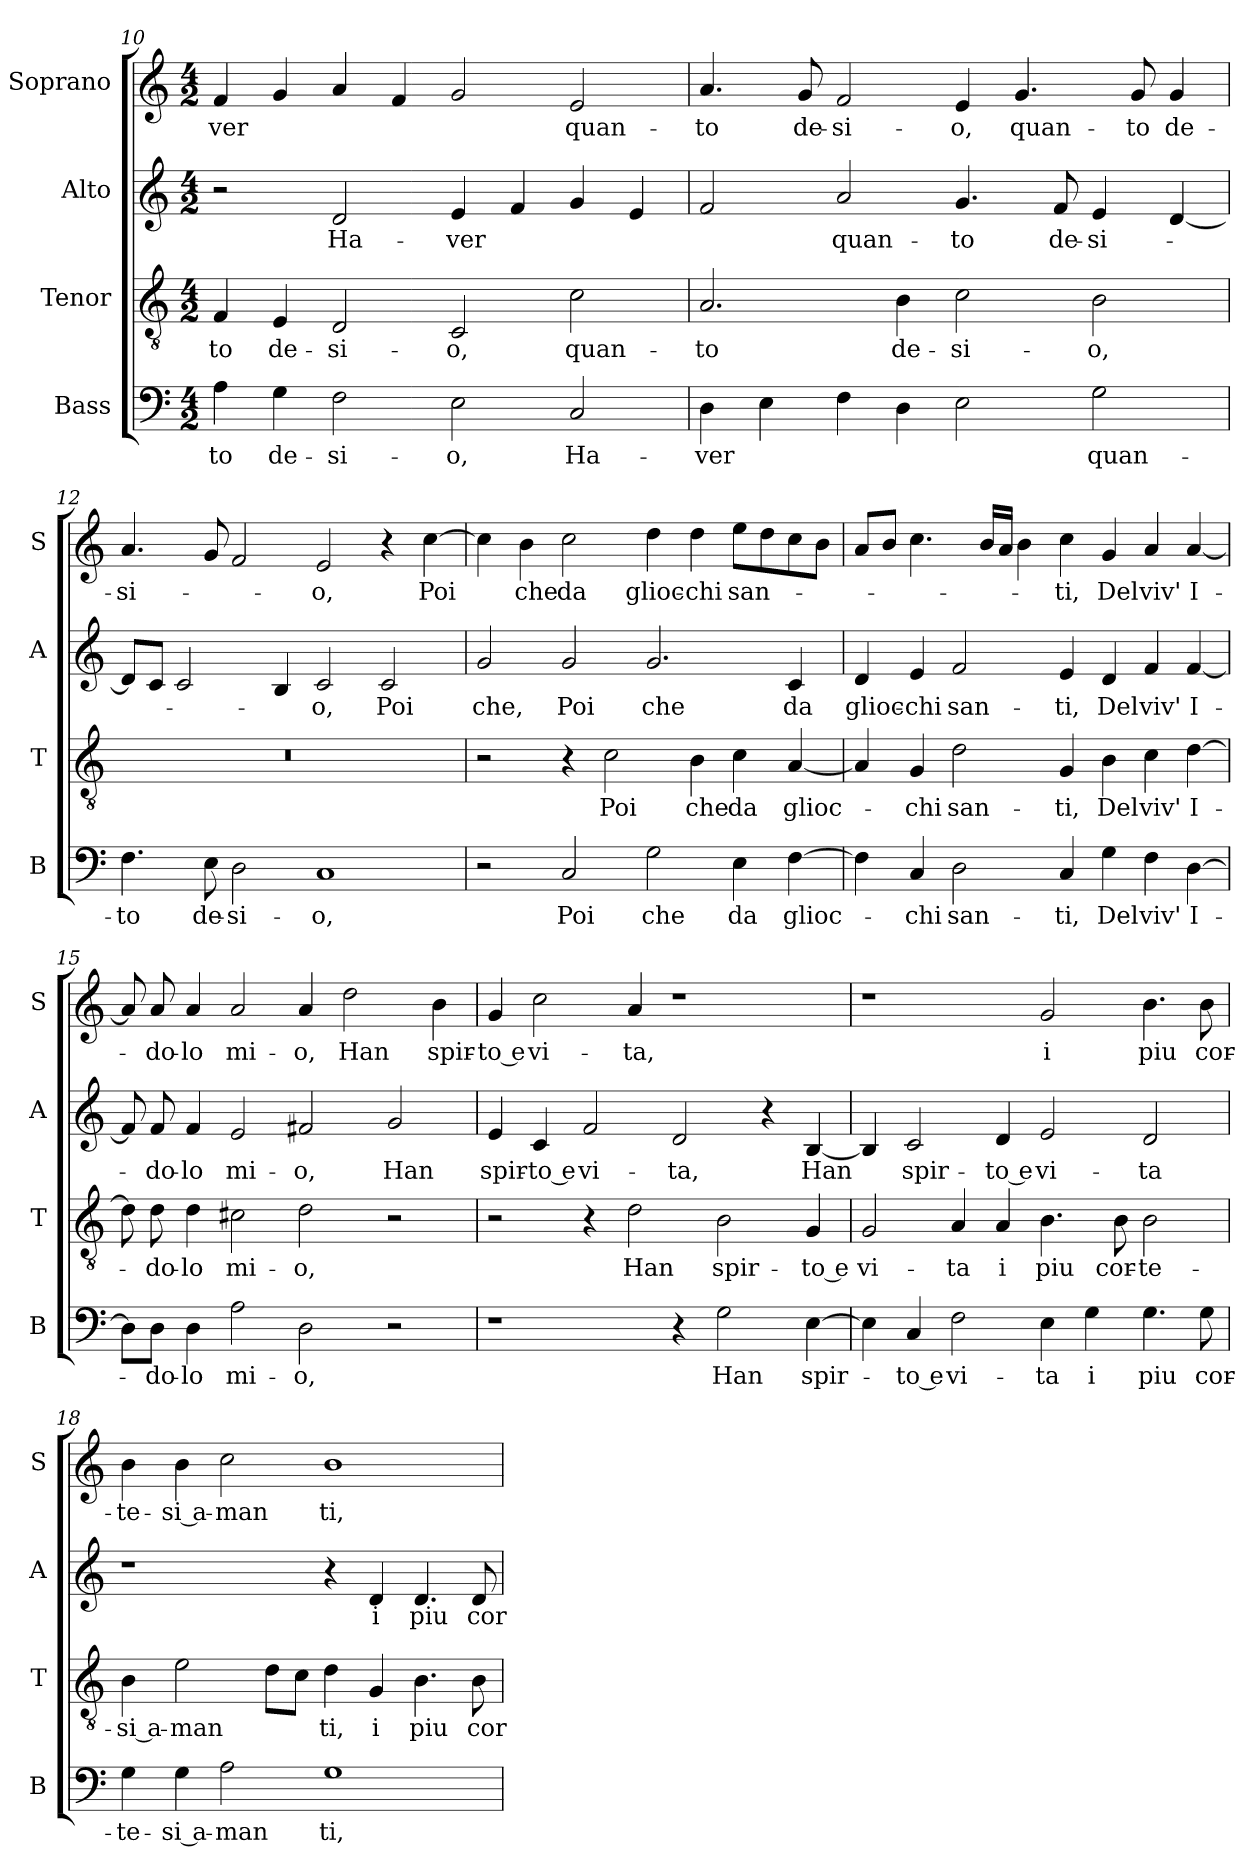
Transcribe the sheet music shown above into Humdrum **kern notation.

**kern	**text	**kern	**text	**kern	**text	**kern	**text
*part4	*part4	*part3	*part3	*part2	*part2	*part1	*part1
*staff4	*staff4	*staff3	*staff3	*staff2	*staff2	*staff1	*staff1
*I"Bass	*	*I"Tenor	*	*I"Alto	*	*I"Soprano	*
*I'B	*	*I'T	*	*I'A	*	*I'S	*
*clefF4	*	*clefGv2	*	*clefG2	*	*clefG2	*
*k[]	*	*k[]	*	*k[]	*	*k[]	*
*C:	*	*C:	*	*C:	*	*C:	*
*M4/2	*	*M4/2	*	*M4/2	*	*M4/2	*
=10	=10	=10	=10	=10	=10	=10	=10
!	!LO:LY:b	!	!LO:LY:b	!	!	!	!LO:LY:b
4A\	-to	4F/	-to	2r	.	4f/	-ver
!	!LO:LY:b	!	!LO:LY:b	!	!	!	!
4G\	de-	4E/	de-	.	.	4g/	.
!	!LO:LY:b	!	!LO:LY:b	!	!LO:LY:b	!	!
2F\	-si-	2D/	-si-	2d/	Ha-	4a/	.
.	.	.	.	.	.	4f/	.
!	!LO:LY:b	!	!LO:LY:b	!	!LO:LY:b	!	!
2E\	-o,	2C/	-o,	4e/	-ver	2g/	.
.	.	.	.	4f/	.	.	.
!	!LO:LY:b	!	!LO:LY:b	!	!	!	!LO:LY:b
2C/	Ha-	2c\	quan-	4g/	.	2e/	quan-
.	.	.	.	4e/	.	.	.
=11	=11	=11	=11	=11	=11	=11	=11
!	!LO:LY:b	!	!LO:LY:b	!	!	!	!LO:LY:b
4D\	-ver	2.A/	-to	2f/	.	4.a/	-to
4E\	.	.	.	.	.	.	.
!	!	!	!	!	!	!	!LO:LY:b
.	.	.	.	.	.	8g/	de-
!	!	!	!	!	!LO:LY:b	!	!LO:LY:b
4F\	.	.	.	2a/	quan-	2f/	-si-
!	!	!	!LO:LY:b	!	!	!	!
4D\	.	4B\	de-	.	.	.	.
!	!	!	!LO:LY:b	!	!LO:LY:b	!	!LO:LY:b
2E\	.	2c\	-si-	4.g/	-to	4e/	-o,
!	!	!	!	!	!	!	!LO:LY:b
.	.	.	.	.	.	4.g/	quan-
!	!	!	!	!	!LO:LY:b	!	!
.	.	.	.	8f/	de-	.	.
!	!LO:LY:b	!	!LO:LY:b	!	!LO:LY:b	!	!
2G\	quan-	2B\	-o,	4e/	-si-	.	.
!	!	!	!	!	!	!	!LO:LY:b
.	.	.	.	.	.	8g/	-to
!	!	!	!	!	!	!	!LO:LY:b
.	.	.	.	[4d/	.	4g/	de-
!!LO:PB:g=z
=12	=12	=12	=12	=12	=12	=12	=12
!	!LO:LY:b	!	!	!	!	!	!LO:LY:b
4.F\	-to	0r	.	8d/L]	.	4.a/	-si-
.	.	.	.	8c/J	.	.	.
.	.	.	.	2c/	.	.	.
!	!LO:LY:b	!	!	!	!	!	!
8E\	de-	.	.	.	.	8g/	.
!	!LO:LY:b	!	!	!	!	!	!
2D\	-si-	.	.	.	.	2f/	.
.	.	.	.	4B/	.	.	.
!	!LO:LY:b	!	!	!	!LO:LY:b	!	!LO:LY:b
1C	-o,	.	.	2c/	-o,	2e/	-o,
!	!	!	!	!	!LO:LY:b	!	!
.	.	.	.	2c/	Poi	4r	.
!	!	!	!	!	!	!	!LO:LY:b
.	.	.	.	.	.	[4cc\	Poi
=13	=13	=13	=13	=13	=13	=13	=13
!	!	!	!	!	!LO:LY:b	!	!
2r	.	2r	.	2g/	che,	4cc\]	.
!	!	!	!	!	!	!	!LO:LY:b
.	.	.	.	.	.	4b\	che
!	!LO:LY:b	!	!	!	!LO:LY:b	!	!LO:LY:b
2C/	Poi	4r	.	2g/	Poi	2cc\	da
!	!	!	!LO:LY:b	!	!	!	!
.	.	2c\	Poi	.	.	.	.
!	!LO:LY:b	!	!	!	!LO:LY:b	!	!LO:LY:b
2G\	che	.	.	2.g/	che	4dd\	glioc-
!	!	!	!LO:LY:b	!	!	!	!LO:LY:b
.	.	4B\	che	.	.	4dd\	-chi
!	!LO:LY:b	!	!LO:LY:b	!	!	!	!LO:LY:b
4E\	da	4c\	da	.	.	8ee\L	san-
.	.	.	.	.	.	8dd\	.
!	!LO:LY:b	!	!LO:LY:b	!	!LO:LY:b	!	!
[4F\	glioc-	[4A/	glioc-	4c/	da	8cc\	.
.	.	.	.	.	.	8b\J	.
=14	=14	=14	=14	=14	=14	=14	=14
!	!	!	!	!	!LO:LY:b	!	!
4F\]	.	4A/]	.	4d/	glioc-	8a/L	.
.	.	.	.	.	.	8b/J	.
!	!LO:LY:b	!	!LO:LY:b	!	!LO:LY:b	!	!
4C/	-chi	4G/	-chi	4e/	-chi	4.cc\	.
!	!LO:LY:b	!	!LO:LY:b	!	!LO:LY:b	!	!
2D\	san-	2d\	san-	2f/	san-	.	.
.	.	.	.	.	.	16b/LL	.
.	.	.	.	.	.	16a/JJ	.
.	.	.	.	.	.	4b\	.
!	!LO:LY:b	!	!LO:LY:b	!	!LO:LY:b	!	!LO:LY:b
4C/	-ti,	4G/	-ti,	4e/	-ti,	4cc\	-ti,
!	!LO:LY:b	!	!LO:LY:b	!	!LO:LY:b	!	!LO:LY:b
4G\	Del	4B\	Del	4d/	Del	4g/	Del
!	!LO:LY:b	!	!LO:LY:b	!	!LO:LY:b	!	!LO:LY:b
4F\	viv'	4c\	viv'	4f/	viv'	4a/	viv'
!	!LO:LY:b	!	!LO:LY:b	!	!LO:LY:b	!	!LO:LY:b
[4D\	I-	[4d\	I-	[4f/	I-	[4a/	I-
!!LO:LB:g=z
=15	=15	=15	=15	=15	=15	=15	=15
8D\L]	.	8d\]	.	8f/]	.	8a/]	.
!	!LO:LY:b	!	!LO:LY:b	!	!LO:LY:b	!	!LO:LY:b
8D\J	-do-	8d\	-do-	8f/	-do-	8a/	-do-
!	!LO:LY:b	!	!LO:LY:b	!	!LO:LY:b	!	!LO:LY:b
4D\	-lo	4d\	-lo	4f/	-lo	4a/	-lo
!	!LO:LY:b	!	!LO:LY:b	!	!LO:LY:b	!	!LO:LY:b
2A\	mi-	2c#X\	mi-	2e/	mi-	2a/	mi-
!	!LO:LY:b	!	!LO:LY:b	!	!LO:LY:b	!	!LO:LY:b
2D\	-o,	2d\	-o,	2f#X/	-o,	4a/	-o,
!	!	!	!	!	!	!	!LO:LY:b
.	.	.	.	.	.	2dd\	Han
!	!	!	!	!	!LO:LY:b	!	!
2r	.	2r	.	2g/	Han	.	.
!	!	!	!	!	!	!	!LO:LY:b
.	.	.	.	.	.	4b\	spir-
=16	=16	=16	=16	=16	=16	=16	=16
!	!	!	!	!	!LO:LY:b	!	!LO:LY:b
1r	.	2r	.	4e/	spir-	4g/	-to e
!	!	!	!	!	!LO:LY:b	!	!LO:LY:b
.	.	.	.	4c/	-to e	2cc\	vi-
!	!	!	!	!	!LO:LY:b	!	!
.	.	4r	.	2f/	vi-	.	.
!	!	!	!LO:LY:b	!	!	!	!LO:LY:b
.	.	2d\	Han	.	.	4a/	-ta,
!	!	!	!	!	!LO:LY:b	!	!
4r	.	.	.	2d/	-ta,	1r	.
!	!LO:LY:b	!	!LO:LY:b	!	!	!	!
2G\	Han	2B\	spir-	.	.	.	.
.	.	.	.	4r	.	.	.
!	!LO:LY:b	!	!LO:LY:b	!	!LO:LY:b	!	!
[4E\	spir-	4G/	-to e	[4B/	Han	.	.
=17	=17	=17	=17	=17	=17	=17	=17
!	!	!	!LO:LY:b	!	!	!	!
4E\]	.	2G/	vi-	4B/]	.	1r	.
!	!LO:LY:b	!	!	!	!LO:LY:b	!	!
4C/	-to e	.	.	2c/	spir-	.	.
!	!LO:LY:b	!	!LO:LY:b	!	!	!	!
2F\	vi-	4A/	-ta	.	.	.	.
!	!	!	!LO:LY:b	!	!LO:LY:b	!	!
.	.	4A/	i	4d/	-to e	.	.
!	!LO:LY:b	!	!LO:LY:b	!	!LO:LY:b	!	!LO:LY:b
4E\	-ta	4.B\	piu	2e/	vi-	2g/	i
!	!LO:LY:b	!	!	!	!	!	!
4G\	i	.	.	.	.	.	.
!	!	!	!LO:LY:b	!	!	!	!
.	.	8B\	cor-	.	.	.	.
!	!LO:LY:b	!	!LO:LY:b	!	!LO:LY:b	!	!LO:LY:b
4.G\	piu	2B\	-te-	2d/	-ta	4.b\	piu
!	!LO:LY:b	!	!	!	!	!	!LO:LY:b
8G\	cor-	.	.	.	.	8b\	cor-
!!LO:LB:g=z
=18	=18	=18	=18	=18	=18	=18	=18
!	!LO:LY:b	!	!LO:LY:b	!	!	!	!LO:LY:b
4G\	-te-	4B\	-si a-	1r	.	4b\	-te-
!	!LO:LY:b	!	!LO:LY:b	!	!	!	!LO:LY:b
4G\	-si a-	2e\	-man	.	.	4b\	-si a-
!	!LO:LY:b	!	!	!	!	!	!LO:LY:b
2A\	-man	.	.	.	.	2cc\	-man
.	.	8d\L	.	.	.	.	.
.	.	8c\J	.	.	.	.	.
!	!LO:LY:b	!	!LO:LY:b	!	!	!	!LO:LY:b
1G	ti,	4d\	ti,	4r	.	1b	ti,
!	!	!	!LO:LY:b	!	!LO:LY:b	!	!
.	.	4G/	i	4d/	i	.	.
!	!	!	!LO:LY:b	!	!LO:LY:b	!	!
.	.	4.B\	piu	4.d/	piu	.	.
!	!	!	!LO:LY:b	!	!LO:LY:b	!	!
.	.	8B\	cor-	8d/	cor-	.	.
=	=	=	=	=	=	=	=
*-	*-	*-	*-	*-	*-	*-	*-
